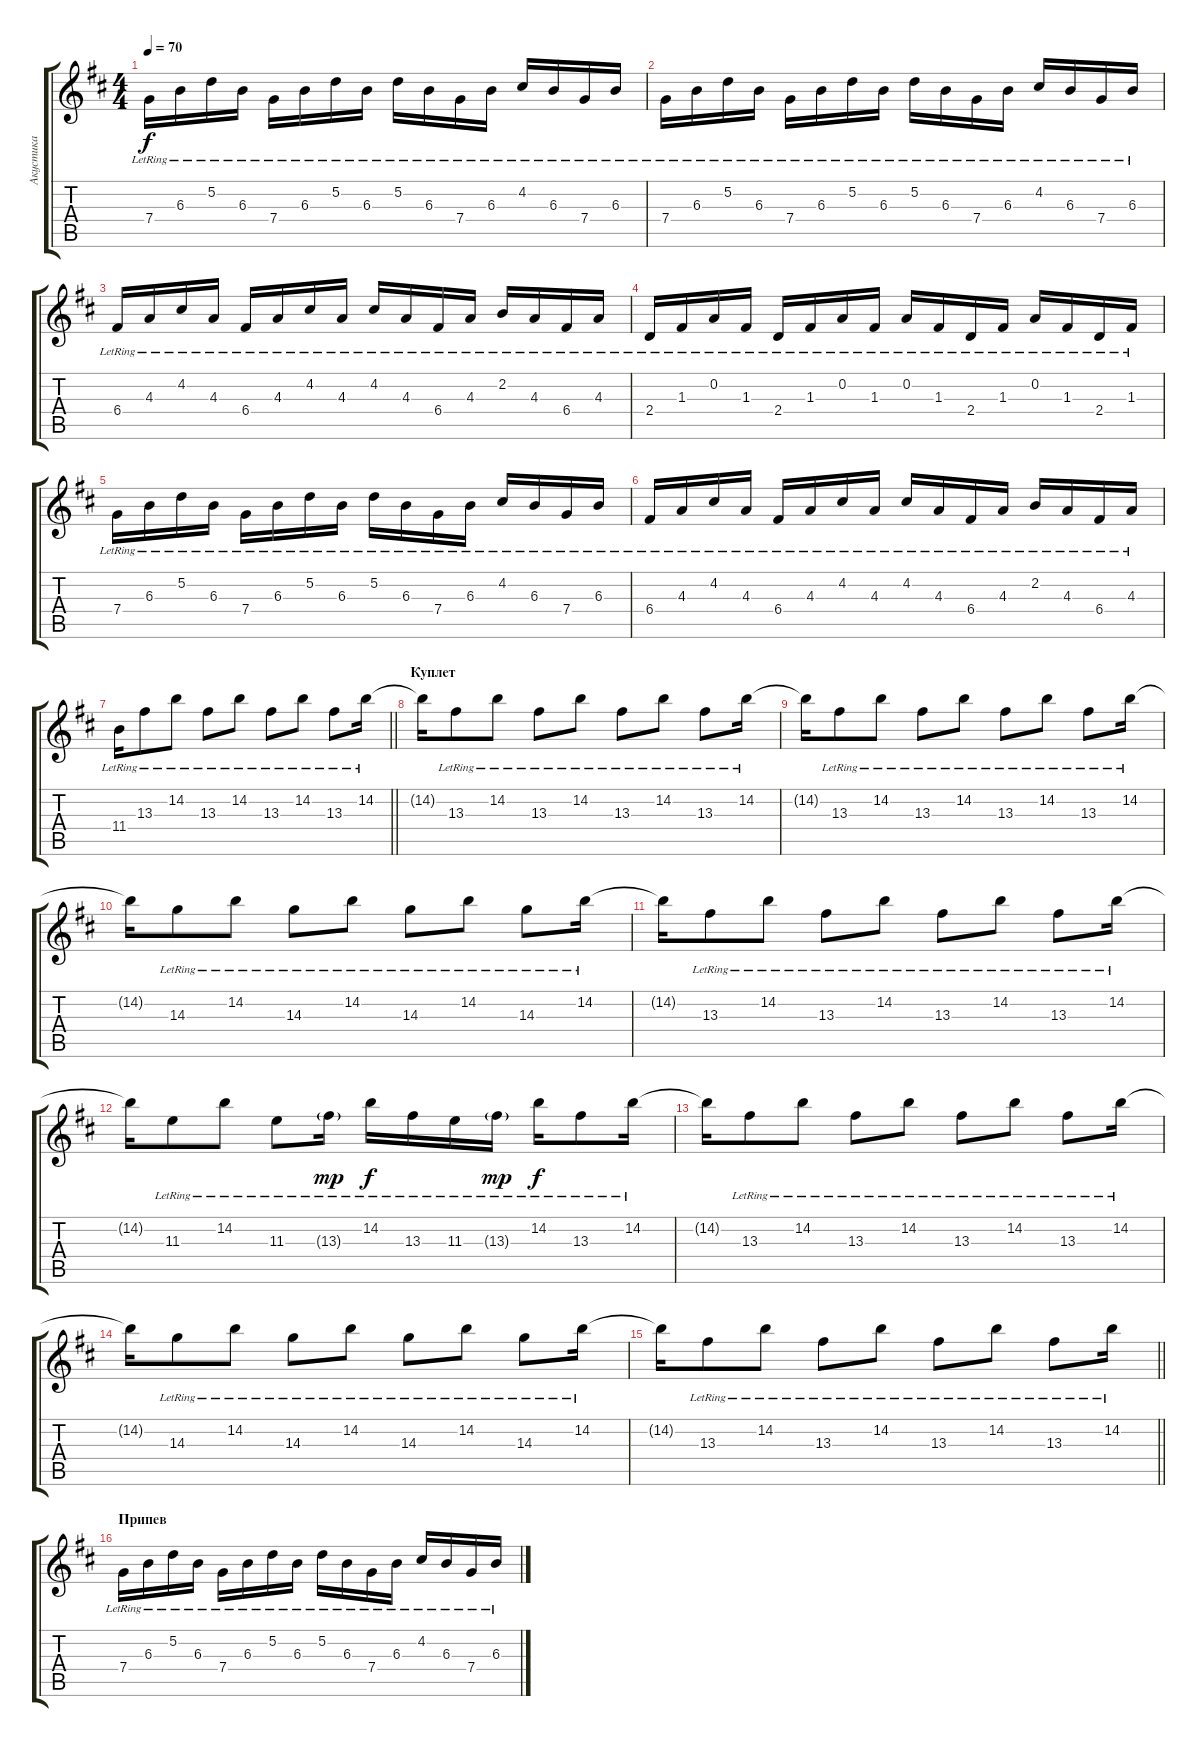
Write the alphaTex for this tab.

\track ("Акустика" "Акустика") {instrument electricguitarjazz}
\staff {score tabs}
\tuning (D4 A3 F3 C3 G2 C2) {hide}
\ts (4 4)
\tempo 70
\clef g2
\ks bminor
7.4{lr}.16{dy f} 6.3{lr}.16 5.2{lr}.16 6.3{lr}.16 7.4{lr}.16 6.3{lr}.16 5.2{lr}.16 6.3{lr}.16 5.2{lr}.16 6.3{lr}.16 7.4{lr}.16 6.3{lr}.16 4.2{lr}.16 6.3{lr}.16 7.4{lr}.16 6.3{lr}.16 |
7.4{lr}.16 6.3{lr}.16 5.2{lr}.16 6.3{lr}.16 7.4{lr}.16 6.3{lr}.16 5.2{lr}.16 6.3{lr}.16 5.2{lr}.16 6.3{lr}.16 7.4{lr}.16 6.3{lr}.16 4.2{lr}.16 6.3{lr}.16 7.4{lr}.16 6.3{lr}.16 |
6.4{lr}.16 4.3{lr}.16 4.2{lr}.16 4.3{lr}.16 6.4{lr}.16 4.3{lr}.16 4.2{lr}.16 4.3{lr}.16 4.2{lr}.16 4.3{lr}.16 6.4{lr}.16 4.3{lr}.16 2.2{lr}.16 4.3{lr}.16 6.4{lr}.16 4.3{lr}.16 |
2.4{lr}.16 1.3{lr}.16 0.2{lr}.16 1.3{lr}.16 2.4{lr}.16 1.3{lr}.16 0.2{lr}.16 1.3{lr}.16 0.2{lr}.16 1.3{lr}.16 2.4{lr}.16 1.3{lr}.16 0.2{lr}.16 1.3{lr}.16 2.4{lr}.16 1.3{lr}.16 |
7.4{lr}.16 6.3{lr}.16 5.2{lr}.16 6.3{lr}.16 7.4{lr}.16 6.3{lr}.16 5.2{lr}.16 6.3{lr}.16 5.2{lr}.16 6.3{lr}.16 7.4{lr}.16 6.3{lr}.16 4.2{lr}.16 6.3{lr}.16 7.4{lr}.16 6.3{lr}.16 |
6.4{lr}.16 4.3{lr}.16 4.2{lr}.16 4.3{lr}.16 6.4{lr}.16 4.3{lr}.16 4.2{lr}.16 4.3{lr}.16 4.2{lr}.16 4.3{lr}.16 6.4{lr}.16 4.3{lr}.16 2.2{lr}.16 4.3{lr}.16 6.4{lr}.16 4.3{lr}.16 |
\barLineRight lightlight
11.4{lr}.16 13.3{lr}.8 14.2{lr}.8 13.3{lr}.8 14.2{lr}.8 13.3{lr}.8 14.2{lr}.8 13.3{lr}.8 14.2{lr}.16 |
\section ("" "Куплет")
14.2{t}.16 13.3{lr}.8 14.2{lr}.8 13.3{lr}.8 14.2{lr}.8 13.3{lr}.8 14.2{lr}.8 13.3{lr}.8 14.2{lr}.16 |
14.2{t}.16 13.3{lr}.8 14.2{lr}.8 13.3{lr}.8 14.2{lr}.8 13.3{lr}.8 14.2{lr}.8 13.3{lr}.8 14.2{lr}.16 |
14.2{t}.16 14.3{lr}.8 14.2{lr}.8 14.3{lr}.8 14.2{lr}.8 14.3{lr}.8 14.2{lr}.8 14.3{lr}.8 14.2{lr}.16 |
14.2{t}.16 13.3{lr}.8 14.2{lr}.8 13.3{lr}.8 14.2{lr}.8 13.3{lr}.8 14.2{lr}.8 13.3{lr}.8 14.2{lr}.16 |
14.2{t}.16 11.3{lr}.8 14.2{lr}.8 11.3{lr}.8 13.3{g lr}.16{dy mp} 14.2{lr}.16{dy f} 13.3{lr}.16 11.3{lr}.16 13.3{g lr}.16{dy mp} 14.2{lr}.16{dy f} 13.3{lr}.8 14.2{lr}.16 |
14.2{t}.16 13.3{lr}.8 14.2{lr}.8 13.3{lr}.8 14.2{lr}.8 13.3{lr}.8 14.2{lr}.8 13.3{lr}.8 14.2{lr}.16 |
14.2{t}.16 14.3{lr}.8 14.2{lr}.8 14.3{lr}.8 14.2{lr}.8 14.3{lr}.8 14.2{lr}.8 14.3{lr}.8 14.2{lr}.16 |
\barLineRight lightlight
14.2{t}.16 13.3{lr}.8 14.2{lr}.8 13.3{lr}.8 14.2{lr}.8 13.3{lr}.8 14.2{lr}.8 13.3{lr}.8 14.2{lr}.16 |
\section ("" "Припев")
7.4{lr}.16 6.3{lr}.16 5.2{lr}.16 6.3{lr}.16 7.4{lr}.16 6.3{lr}.16 5.2{lr}.16 6.3{lr}.16 5.2{lr}.16 6.3{lr}.16 7.4{lr}.16 6.3{lr}.16 4.2{lr}.16 6.3{lr}.16 7.4{lr}.16 6.3{lr}.16
